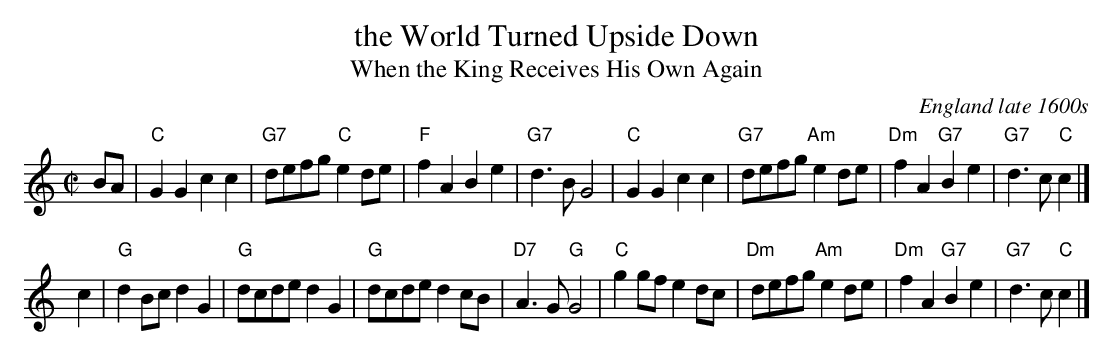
X:1
T: the World Turned Upside Down
T: When the King Receives His Own Again
O: England late 1600s
M: C|
L: 1/8
K: C
  BA \
| "C"G2G2 c2c2 | "G7"defg  "C"e2de |  "F"f2A2     B2e2 | "G7"d3B    G4 \
| "C"G2G2 c2c2 | "G7"defg "Am"e2de | "Dm"f2A2 "G7"B2e2 | "G7"d3c "C"c2 |]
y c2 \
| "G"d2Bc d2G2 |  "G"dcde     d2G2 |  "G"dcde     d2cB | "D7"A3G "G"G4 \
| "C"g2gf e2dc | "Dm"defg "Am"e2de | "Dm"f2A2 "G7"B2e2 | "G7"d3c "C"c2 |]
